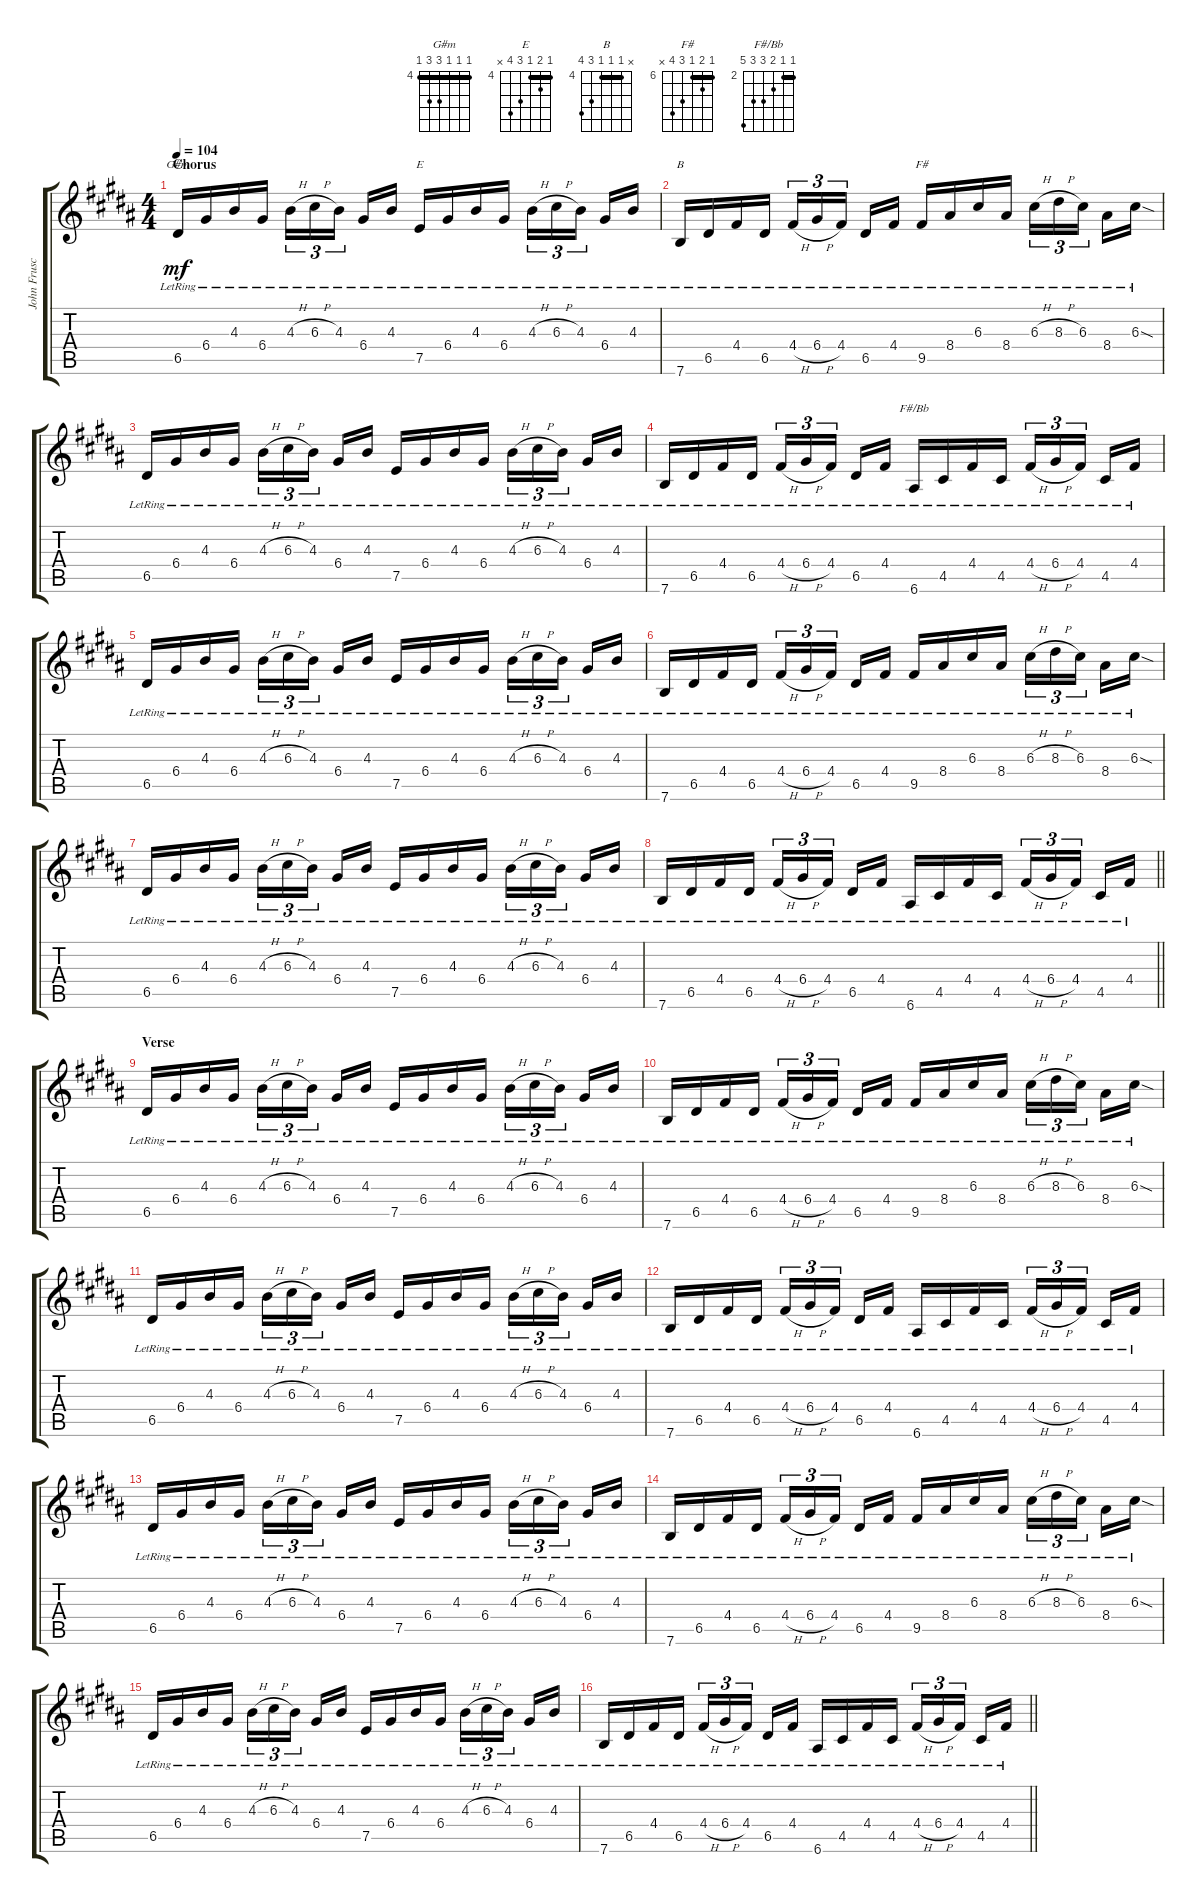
\track ("" "John Frusc") {instrument electricguitarmuted}
\staff {score tabs}
\tuning (E4 B3 G3 D3 A2 E2) {hide}
\chord ("G#m" 4 4 4 6 6 4) {firstfret 4 barre 4}
\chord ("E" 4 5 4 6 7 x) {firstfret 4 barre 4}
\chord ("B" x 4 4 4 6 7) {firstfret 4 barre 4}
\chord ("F#" 6 7 6 8 9 x) {firstfret 6 barre 6}
\chord ("F#/Bb" 2 2 3 4 4 6) {firstfret 2 barre 2}
\ts (4 4)
\section ("" "Chorus")
\tempo 104
\clef g2
\ks b
6.5{lr}.16{ch "G#m" dy mf} 6.4{lr}.16 4.3{lr}.16 6.4{lr}.16 4.3{h lr}.16{tu (3 2)} 6.3{h lr}.16{tu (3 2)} 4.3{lr}.16{tu (3 2) beam splitsecondary} 6.4{lr}.16 4.3{lr}.16 7.5{lr}.16{ch "E"} 6.4{lr}.16 4.3{lr}.16 6.4{lr}.16 4.3{h lr}.16{tu (3 2)} 6.3{h lr}.16{tu (3 2)} 4.3{lr}.16{tu (3 2) beam splitsecondary} 6.4{lr}.16 4.3{lr}.16 |
7.6{lr}.16{ch "B"} 6.5{lr}.16 4.4{lr}.16 6.5{lr}.16 4.4{h lr}.16{tu (3 2)} 6.4{h lr}.16{tu (3 2)} 4.4{lr}.16{tu (3 2) beam splitsecondary} 6.5{lr}.16 4.4{lr}.16 9.5{lr}.16{ch "F#"} 8.4{lr}.16 6.3{lr}.16 8.4{lr}.16 6.3{h lr}.16{tu (3 2)} 8.3{h lr}.16{tu (3 2)} 6.3{lr}.16{tu (3 2) beam splitsecondary} 8.4{lr}.16 6.3{sod lr}.16 |
6.5{lr}.16 6.4{lr}.16 4.3{lr}.16 6.4{lr}.16 4.3{h lr}.16{tu (3 2)} 6.3{h lr}.16{tu (3 2)} 4.3{lr}.16{tu (3 2) beam splitsecondary} 6.4{lr}.16 4.3{lr}.16 7.5{lr}.16 6.4{lr}.16 4.3{lr}.16 6.4{lr}.16 4.3{h lr}.16{tu (3 2)} 6.3{h lr}.16{tu (3 2)} 4.3{lr}.16{tu (3 2) beam splitsecondary} 6.4{lr}.16 4.3{lr}.16 |
7.6{lr}.16 6.5{lr}.16 4.4{lr}.16 6.5{lr}.16 4.4{h lr}.16{tu (3 2)} 6.4{h lr}.16{tu (3 2)} 4.4{lr}.16{tu (3 2) beam splitsecondary} 6.5{lr}.16 4.4{lr}.16 6.6{lr}.16{ch "F#/Bb"} 4.5{lr}.16 4.4{lr}.16 4.5{lr}.16 4.4{h lr}.16{tu (3 2)} 6.4{h lr}.16{tu (3 2)} 4.4{lr}.16{tu (3 2) beam splitsecondary} 4.5{lr}.16 4.4{lr}.16 |
6.5{lr}.16 6.4{lr}.16 4.3{lr}.16 6.4{lr}.16 4.3{h lr}.16{tu (3 2)} 6.3{h lr}.16{tu (3 2)} 4.3{lr}.16{tu (3 2) beam splitsecondary} 6.4{lr}.16 4.3{lr}.16 7.5{lr}.16 6.4{lr}.16 4.3{lr}.16 6.4{lr}.16 4.3{h lr}.16{tu (3 2)} 6.3{h lr}.16{tu (3 2)} 4.3{lr}.16{tu (3 2) beam splitsecondary} 6.4{lr}.16 4.3{lr}.16 |
7.6{lr}.16 6.5{lr}.16 4.4{lr}.16 6.5{lr}.16 4.4{h lr}.16{tu (3 2)} 6.4{h lr}.16{tu (3 2)} 4.4{lr}.16{tu (3 2) beam splitsecondary} 6.5{lr}.16 4.4{lr}.16 9.5{lr}.16 8.4{lr}.16 6.3{lr}.16 8.4{lr}.16 6.3{h lr}.16{tu (3 2)} 8.3{h lr}.16{tu (3 2)} 6.3{lr}.16{tu (3 2) beam splitsecondary} 8.4{lr}.16 6.3{sod lr}.16 |
6.5{lr}.16 6.4{lr}.16 4.3{lr}.16 6.4{lr}.16 4.3{h lr}.16{tu (3 2)} 6.3{h lr}.16{tu (3 2)} 4.3{lr}.16{tu (3 2) beam splitsecondary} 6.4{lr}.16 4.3{lr}.16 7.5{lr}.16 6.4{lr}.16 4.3{lr}.16 6.4{lr}.16 4.3{h lr}.16{tu (3 2)} 6.3{h lr}.16{tu (3 2)} 4.3{lr}.16{tu (3 2) beam splitsecondary} 6.4{lr}.16 4.3{lr}.16 |
\barLineRight lightlight
7.6{lr}.16 6.5{lr}.16 4.4{lr}.16 6.5{lr}.16 4.4{h lr}.16{tu (3 2)} 6.4{h lr}.16{tu (3 2)} 4.4{lr}.16{tu (3 2) beam splitsecondary} 6.5{lr}.16 4.4{lr}.16 6.6{lr}.16 4.5{lr}.16 4.4{lr}.16 4.5{lr}.16 4.4{h lr}.16{tu (3 2)} 6.4{h lr}.16{tu (3 2)} 4.4{lr}.16{tu (3 2) beam splitsecondary} 4.5{lr}.16 4.4{lr}.16 |
\section ("" "Verse")
6.5{lr}.16 6.4{lr}.16 4.3{lr}.16 6.4{lr}.16 4.3{h lr}.16{tu (3 2)} 6.3{h lr}.16{tu (3 2)} 4.3{lr}.16{tu (3 2) beam splitsecondary} 6.4{lr}.16 4.3{lr}.16 7.5{lr}.16 6.4{lr}.16 4.3{lr}.16 6.4{lr}.16 4.3{h lr}.16{tu (3 2)} 6.3{h lr}.16{tu (3 2)} 4.3{lr}.16{tu (3 2) beam splitsecondary} 6.4{lr}.16 4.3{lr}.16 |
7.6{lr}.16 6.5{lr}.16 4.4{lr}.16 6.5{lr}.16 4.4{h lr}.16{tu (3 2)} 6.4{h lr}.16{tu (3 2)} 4.4{lr}.16{tu (3 2) beam splitsecondary} 6.5{lr}.16 4.4{lr}.16 9.5{lr}.16 8.4{lr}.16 6.3{lr}.16 8.4{lr}.16 6.3{h lr}.16{tu (3 2)} 8.3{h lr}.16{tu (3 2)} 6.3{lr}.16{tu (3 2) beam splitsecondary} 8.4{lr}.16 6.3{sod lr}.16 |
6.5{lr}.16 6.4{lr}.16 4.3{lr}.16 6.4{lr}.16 4.3{h lr}.16{tu (3 2)} 6.3{h lr}.16{tu (3 2)} 4.3{lr}.16{tu (3 2) beam splitsecondary} 6.4{lr}.16 4.3{lr}.16 7.5{lr}.16 6.4{lr}.16 4.3{lr}.16 6.4{lr}.16 4.3{h lr}.16{tu (3 2)} 6.3{h lr}.16{tu (3 2)} 4.3{lr}.16{tu (3 2) beam splitsecondary} 6.4{lr}.16 4.3{lr}.16 |
7.6{lr}.16 6.5{lr}.16 4.4{lr}.16 6.5{lr}.16 4.4{h lr}.16{tu (3 2)} 6.4{h lr}.16{tu (3 2)} 4.4{lr}.16{tu (3 2) beam splitsecondary} 6.5{lr}.16 4.4{lr}.16 6.6{lr}.16 4.5{lr}.16 4.4{lr}.16 4.5{lr}.16 4.4{h lr}.16{tu (3 2)} 6.4{h lr}.16{tu (3 2)} 4.4{lr}.16{tu (3 2) beam splitsecondary} 4.5{lr}.16 4.4{lr}.16 |
6.5{lr}.16 6.4{lr}.16 4.3{lr}.16 6.4{lr}.16 4.3{h lr}.16{tu (3 2)} 6.3{h lr}.16{tu (3 2)} 4.3{lr}.16{tu (3 2) beam splitsecondary} 6.4{lr}.16 4.3{lr}.16 7.5{lr}.16 6.4{lr}.16 4.3{lr}.16 6.4{lr}.16 4.3{h lr}.16{tu (3 2)} 6.3{h lr}.16{tu (3 2)} 4.3{lr}.16{tu (3 2) beam splitsecondary} 6.4{lr}.16 4.3{lr}.16 |
7.6{lr}.16 6.5{lr}.16 4.4{lr}.16 6.5{lr}.16 4.4{h lr}.16{tu (3 2)} 6.4{h lr}.16{tu (3 2)} 4.4{lr}.16{tu (3 2) beam splitsecondary} 6.5{lr}.16 4.4{lr}.16 9.5{lr}.16 8.4{lr}.16 6.3{lr}.16 8.4{lr}.16 6.3{h lr}.16{tu (3 2)} 8.3{h lr}.16{tu (3 2)} 6.3{lr}.16{tu (3 2) beam splitsecondary} 8.4{lr}.16 6.3{sod lr}.16 |
6.5{lr}.16 6.4{lr}.16 4.3{lr}.16 6.4{lr}.16 4.3{h lr}.16{tu (3 2)} 6.3{h lr}.16{tu (3 2)} 4.3{lr}.16{tu (3 2) beam splitsecondary} 6.4{lr}.16 4.3{lr}.16 7.5{lr}.16 6.4{lr}.16 4.3{lr}.16 6.4{lr}.16 4.3{h lr}.16{tu (3 2)} 6.3{h lr}.16{tu (3 2)} 4.3{lr}.16{tu (3 2) beam splitsecondary} 6.4{lr}.16 4.3{lr}.16 |
\barLineRight lightlight
7.6{lr}.16 6.5{lr}.16 4.4{lr}.16 6.5{lr}.16 4.4{h lr}.16{tu (3 2)} 6.4{h lr}.16{tu (3 2)} 4.4{lr}.16{tu (3 2) beam splitsecondary} 6.5{lr}.16 4.4{lr}.16 6.6{lr}.16 4.5{lr}.16 4.4{lr}.16 4.5{lr}.16 4.4{h lr}.16{tu (3 2)} 6.4{h lr}.16{tu (3 2)} 4.4{lr}.16{tu (3 2) beam splitsecondary} 4.5{lr}.16 4.4{lr}.16
